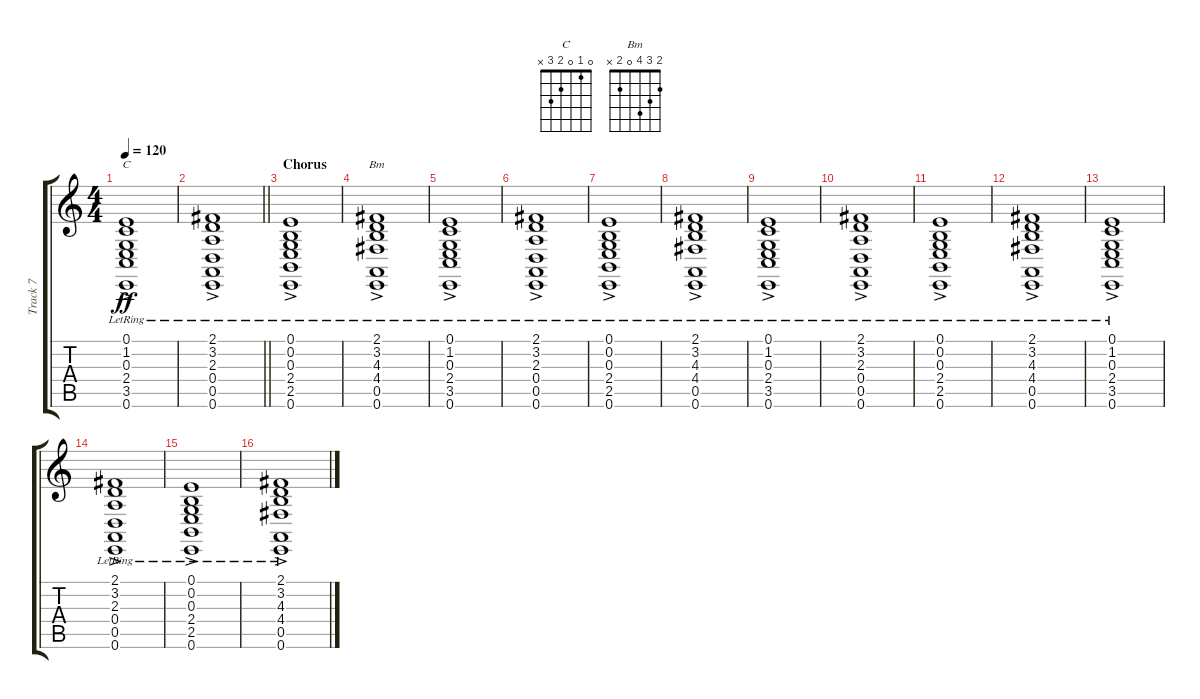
\track ("Track 7" "Track 7") {instrument electricgrandpiano}
\staff {score tabs}
\tuning (E4 B3 G3 D3 A2 E2) {hide}
\chord ("C" 0 1 0 2 3 x)
\chord ("Bm" 2 3 4 0 2 x)
\ts (4 4)
\tempo 120
\clef g2
\ks c
(0.1{ac lr} 1.2{ac lr} 0.3{ac lr} 2.4{ac lr} 3.5{ac lr} 0.6{ac lr}).1{ch "C" dy ff} |
\barLineRight lightlight
(2.1{ac lr} 3.2{ac lr} 2.3{ac lr} 0.4{ac lr} 0.5{ac lr} 0.6{ac lr}).1 |
\section ("" "Chorus")
(0.1{ac lr} 0.2{ac lr} 0.3{ac lr} 2.4{ac lr} 2.5{ac lr} 0.6{ac lr}).1 |
(2.1{ac lr} 3.2{ac lr} 4.3{ac lr} 4.4{ac lr} 0.5{ac lr} 0.6{ac lr}).1{ch "Bm"} |
(0.1{ac lr} 1.2{ac lr} 0.3{ac lr} 2.4{ac lr} 3.5{ac lr} 0.6{ac lr}).1 |
(2.1{ac lr} 3.2{ac lr} 2.3{ac lr} 0.4{ac lr} 0.5{ac lr} 0.6{ac lr}).1 |
(0.1{ac lr} 0.2{ac lr} 0.3{ac lr} 2.4{ac lr} 2.5{ac lr} 0.6{ac lr}).1 |
(2.1{ac lr} 3.2{ac lr} 4.3{ac lr} 4.4{ac lr} 0.5{ac lr} 0.6{ac lr}).1 |
(0.1{ac lr} 1.2{ac lr} 0.3{ac lr} 2.4{ac lr} 3.5{ac lr} 0.6{ac lr}).1 |
(2.1{ac lr} 3.2{ac lr} 2.3{ac lr} 0.4{ac lr} 0.5{ac lr} 0.6{ac lr}).1 |
(0.1{ac lr} 0.2{ac lr} 0.3{ac lr} 2.4{ac lr} 2.5{ac lr} 0.6{ac lr}).1 |
(2.1{ac lr} 3.2{ac lr} 4.3{ac lr} 4.4{ac lr} 0.5{ac lr} 0.6{ac lr}).1 |
(0.1{ac lr} 1.2{ac lr} 0.3{ac lr} 2.4{ac lr} 3.5{ac lr} 0.6{ac lr}).1 |
(2.1{ac lr} 3.2{ac lr} 2.3{ac lr} 0.4{ac lr} 0.5{ac lr} 0.6{ac lr}).1 |
(0.1{ac lr} 0.2{ac lr} 0.3{ac lr} 2.4{ac lr} 2.5{ac lr} 0.6{ac lr}).1 |
(2.1{ac lr} 3.2{ac lr} 4.3{ac lr} 4.4{ac lr} 0.5{ac lr} 0.6{ac lr}).1
